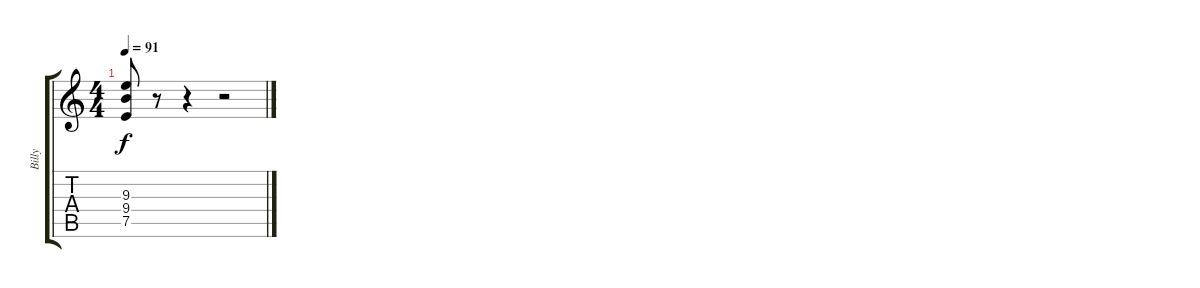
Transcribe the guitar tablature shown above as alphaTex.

\track ("Billy" "Billy") {instrument distortionguitar}
\staff {score tabs}
\tuning (E4 B3 G3 D3 A2 E2) {hide}
\ts (4 4)
\tempo 91
\clef g2
\ks c
(9.3 9.4 7.5).8{dy f} r.8 r.4 r.2
